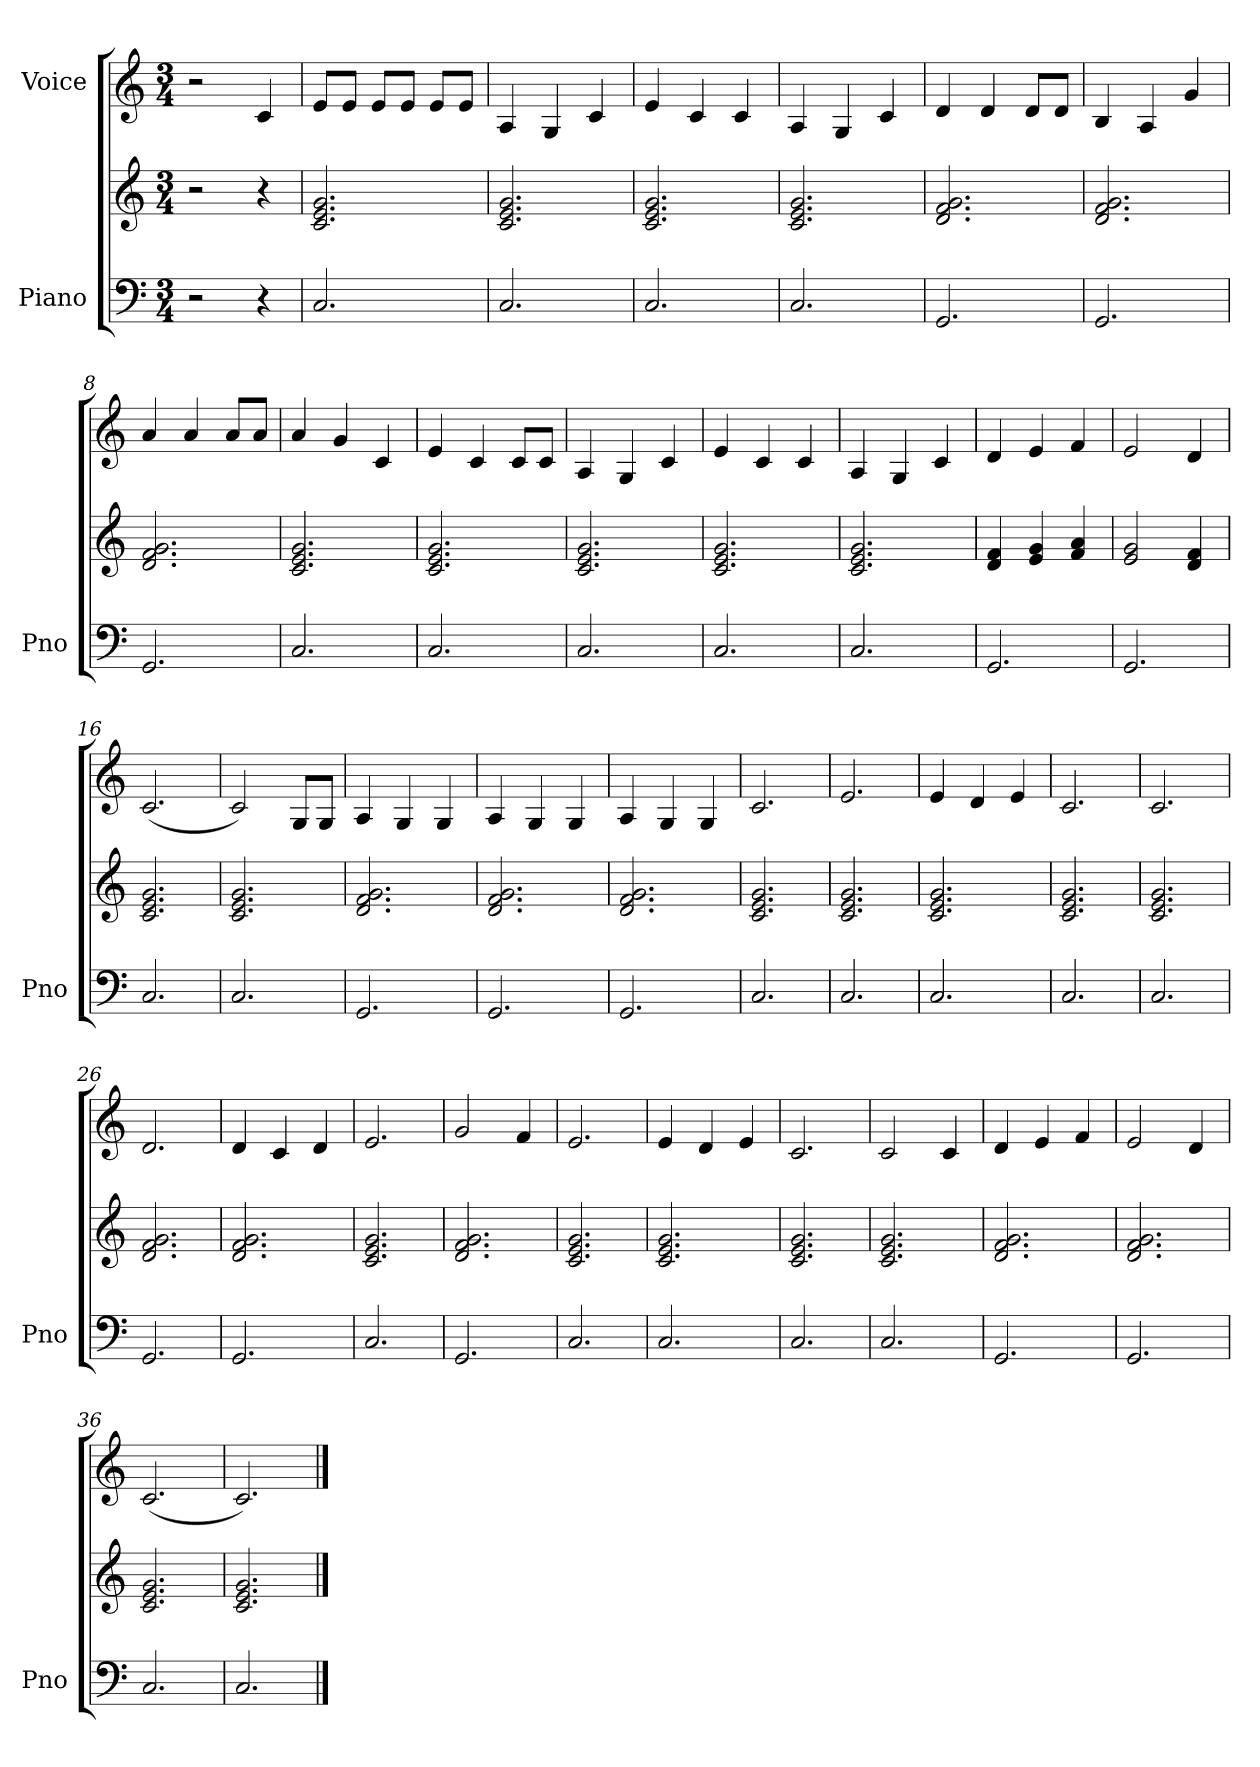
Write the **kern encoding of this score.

**kern	**kern	**kern
*part2	*part2	*part1
*staff3	*staff2	*staff1
*I"Piano	*	*I"Voice
*I'Pno	*	*
*clefF4	*clefG2	*clefG2
*k[]	*k[]	*k[]
*M3/4	*M3/4	*M3/4
=1	=1	=1
2r	2r	2r
4r	4r	4c/
=2	=2	=2
2.C/	2.c/ 2.e/ 2.g/	8e/L
.	.	8e/J
.	.	8e/L
.	.	8e/J
.	.	8e/L
.	.	8e/J
=3	=3	=3
2.C/	2.c/ 2.e/ 2.g/	4A/
.	.	4G/
.	.	4c/
=4	=4	=4
2.C/	2.c/ 2.e/ 2.g/	4e/
.	.	4c/
.	.	4c/
=5	=5	=5
2.C/	2.c/ 2.e/ 2.g/	4A/
.	.	4G/
.	.	4c/
=6	=6	=6
2.GG/	2.d/ 2.f/ 2.g/	4d/
.	.	4d/
.	.	8d/L
.	.	8d/J
=7	=7	=7
2.GG/	2.d/ 2.f/ 2.g/	4B/
.	.	4A/
.	.	4g/
=8	=8	=8
2.GG/	2.d/ 2.f/ 2.g/	4a/
.	.	4a/
.	.	8a/L
.	.	8a/J
=9	=9	=9
2.C/	2.c/ 2.e/ 2.g/	4a/
.	.	4g/
.	.	4c/
=10	=10	=10
2.C/	2.c/ 2.e/ 2.g/	4e/
.	.	4c/
.	.	8c/L
.	.	8c/J
!!LO:LB:g=z
=11	=11	=11
2.C/	2.c/ 2.e/ 2.g/	4A/
.	.	4G/
.	.	4c/
=12	=12	=12
2.C/	2.c/ 2.e/ 2.g/	4e/
.	.	4c/
.	.	4c/
=13	=13	=13
2.C/	2.c/ 2.e/ 2.g/	4A/
.	.	4G/
.	.	4c/
=14	=14	=14
2.GG/	4d/ 4f/	4d/
.	4e/ 4g/	4e/
.	4f/ 4a/	4f/
=15	=15	=15
2.GG/	2e/ 2g/	2e/
.	4d/ 4f/	4d/
=16	=16	=16
2.C/	2.c/ 2.e/ 2.g/	(<2.c/
=17	=17	=17
2.C/	2.c/ 2.e/ 2.g/	2c/)
.	.	8G/L
.	.	8G/J
=18	=18	=18
2.GG/	2.d/ 2.f/ 2.g/	4A/
.	.	4G/
.	.	4G/
=19	=19	=19
2.GG/	2.d/ 2.f/ 2.g/	4A/
.	.	4G/
.	.	4G/
=20	=20	=20
2.GG/	2.d/ 2.f/ 2.g/	4A/
.	.	4G/
.	.	4G/
=21	=21	=21
2.C/	2.c/ 2.e/ 2.g/	2.c/
=22	=22	=22
2.C/	2.c/ 2.e/ 2.g/	2.e/
!!LO:LB:g=z
=23	=23	=23
2.C/	2.c/ 2.e/ 2.g/	4e/
.	.	4d/
.	.	4e/
=24	=24	=24
2.C/	2.c/ 2.e/ 2.g/	2.c/
=25	=25	=25
2.C/	2.c/ 2.e/ 2.g/	2.c/
=26	=26	=26
2.GG/	2.d/ 2.f/ 2.g/	2.d/
=27	=27	=27
2.GG/	2.d/ 2.f/ 2.g/	4d/
.	.	4c/
.	.	4d/
=28	=28	=28
2.C/	2.c/ 2.e/ 2.g/	2.e/
=29	=29	=29
2.GG/	2.d/ 2.f/ 2.g/	2g/
.	.	4f/
=30	=30	=30
2.C/	2.c/ 2.e/ 2.g/	2.e/
=31	=31	=31
2.C/	2.c/ 2.e/ 2.g/	4e/
.	.	4d/
.	.	4e/
=32	=32	=32
2.C/	2.c/ 2.e/ 2.g/	2.c/
=33	=33	=33
2.C/	2.c/ 2.e/ 2.g/	2c/
.	.	4c/
=34	=34	=34
2.GG/	2.d/ 2.f/ 2.g/	4d/
.	.	4e/
.	.	4f/
=35	=35	=35
2.GG/	2.d/ 2.f/ 2.g/	2e/
.	.	4d/
=36	=36	=36
2.C/	2.c/ 2.e/ 2.g/	(<2.c/
=37	=37	=37
2.C/	2.c/ 2.e/ 2.g/	2.c/)
==	==	==
*-	*-	*-
